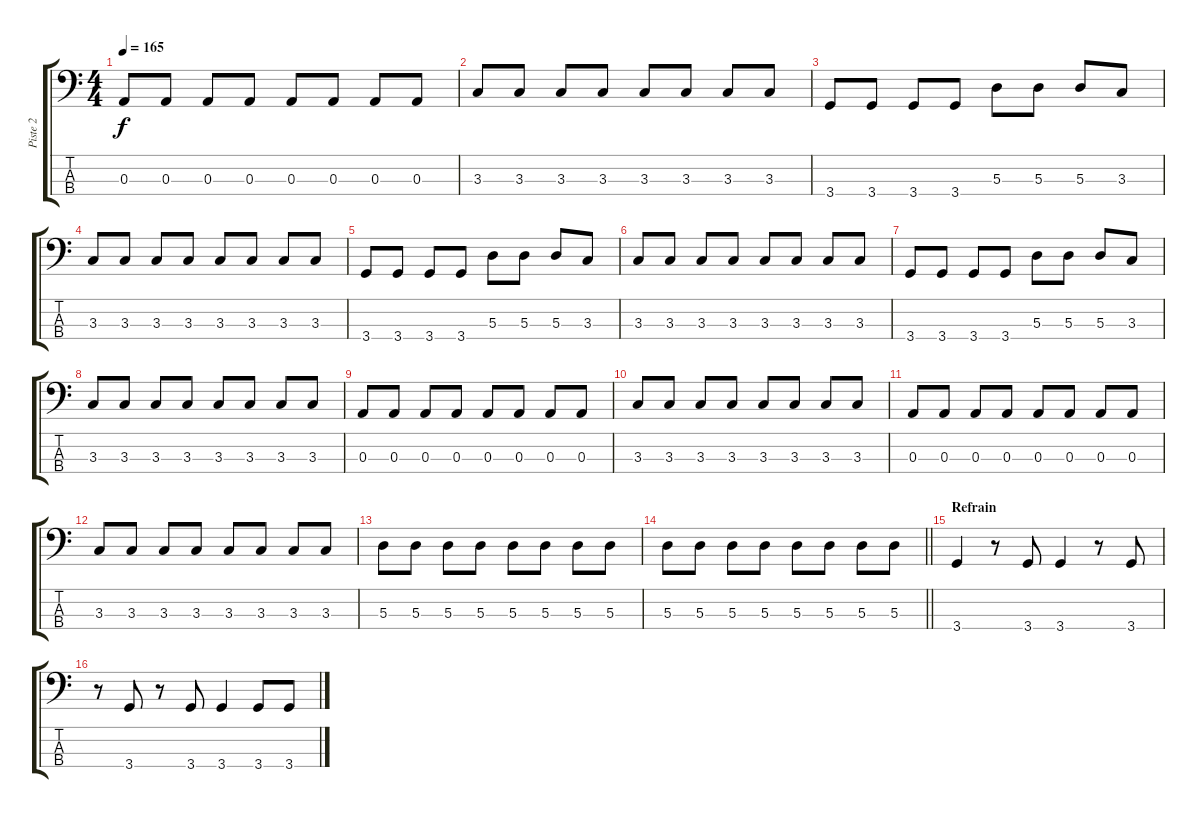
\track ("Piste 2" "Piste 2") {instrument electricbasspick}
\staff {score tabs}
\tuning (G2 D2 A1 E1) {hide}
\ts (4 4)
\tempo 165
\clef f4
\ks c
0.3.8{dy f} 0.3.8 0.3.8 0.3.8 0.3.8 0.3.8 0.3.8 0.3.8 |
3.3.8 3.3.8 3.3.8 3.3.8 3.3.8 3.3.8 3.3.8 3.3.8 |
3.4.8 3.4.8 3.4.8 3.4.8 5.3.8 5.3.8 5.3.8 3.3.8 |
3.3.8 3.3.8 3.3.8 3.3.8 3.3.8 3.3.8 3.3.8 3.3.8 |
3.4.8 3.4.8 3.4.8 3.4.8 5.3.8 5.3.8 5.3.8 3.3.8 |
3.3.8 3.3.8 3.3.8 3.3.8 3.3.8 3.3.8 3.3.8 3.3.8 |
3.4.8 3.4.8 3.4.8 3.4.8 5.3.8 5.3.8 5.3.8 3.3.8 |
3.3.8 3.3.8 3.3.8 3.3.8 3.3.8 3.3.8 3.3.8 3.3.8 |
0.3.8 0.3.8 0.3.8 0.3.8 0.3.8 0.3.8 0.3.8 0.3.8 |
3.3.8 3.3.8 3.3.8 3.3.8 3.3.8 3.3.8 3.3.8 3.3.8 |
0.3.8 0.3.8 0.3.8 0.3.8 0.3.8 0.3.8 0.3.8 0.3.8 |
3.3.8 3.3.8 3.3.8 3.3.8 3.3.8 3.3.8 3.3.8 3.3.8 |
5.3.8 5.3.8 5.3.8 5.3.8 5.3.8 5.3.8 5.3.8 5.3.8 |
\barLineRight lightlight
5.3.8 5.3.8 5.3.8 5.3.8 5.3.8 5.3.8 5.3.8 5.3.8 |
\section ("" "Refrain")
3.4.4 r.8 3.4.8 3.4.4 r.8 3.4.8 |
r.8 3.4.8 r.8 3.4.8 3.4.4 3.4.8 3.4.8
